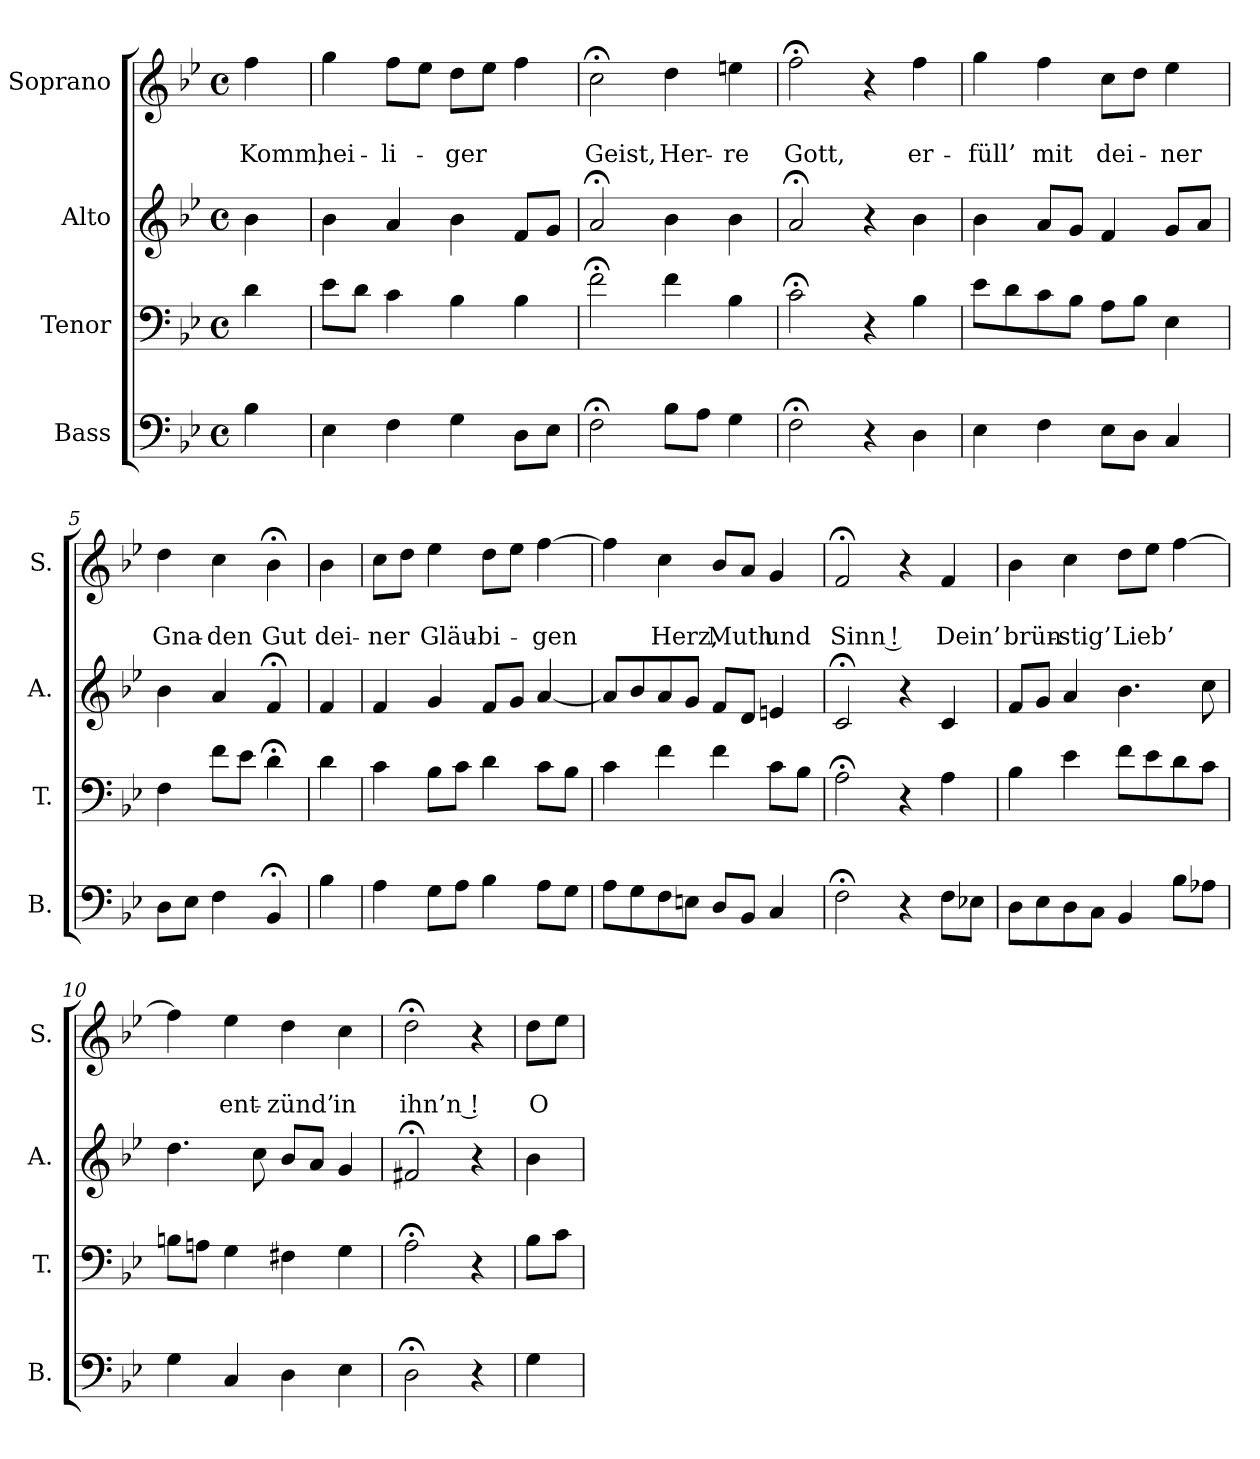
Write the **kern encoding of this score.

**kern	**kern	**kern	**kern	**text	**text
*part4	*part3	*part2	*part1	*part1	*part1
*staff4	*staff3	*staff2	*staff1	*staff1	*staff1
*I"Bass	*I"Tenor	*I"Alto	*I"Soprano	*	*
*I'B.	*I'T.	*I'A.	*I'S.	*	*
*clefF4	*clefF4	*clefG2	*clefG2	*	*
*k[b-e-]	*k[b-e-]	*k[b-e-]	*k[b-e-]	*	*
*B-:	*B-:	*B-:	*B-:	*	*
*M4/4	*M4/4	*M4/4	*M4/4	*	*
*met(c)	*met(c)	*met(c)	*met(c)	*	*
=	=	=	=	=	=
4B-\	4d\	4b-\	4ff\	.	Komm,
=1	=1	=1	=1	=1	=1
4E-\	8e-\L	4b-\	4gg\	.	hei-
.	8d\J	.	.	.	.
4F\	4c\	4a/	8ff\L	.	-li-
.	.	.	8ee-\J	.	.
4G\	4B-\	4b-\	8dd\L	.	-ger
.	.	.	8ee-\J	.	.
8D\L	4B-\	8f/L	4ff\	.	.
8E-\J	.	8g/J	.	.	.
=2	=2	=2	=2	=2	=2
2F;<\	2f;<\	2a;</	2cc;<\	.	Geist,
8B-\L	4f\	4b-\	4dd\	.	Her-
8A\J	.	.	.	.	.
4G\	4B-\	4b-\	4een\	.	-re
=3	=3	=3	=3	=3	=3
2F;<\	2c;<\	2a;</	2ff;<\	.	Gott,
4r	4r	4r	4r	.	.
4D\	4B-\	4b-\	4ff\	.	er-
=4	=4	=4	=4	=4	=4
4E-\	8e-\L	4b-\	4gg\	.	-füll’
.	8d\	.	.	.	.
4F\	8c\	8a/L	4ff\	.	mit
.	8B-\J	8g/J	.	.	.
8E-\L	8A\L	4f/	8cc\L	.	dei-
8D\J	8B-\J	.	8dd\J	.	.
4C/	4E-\	8g/L	4ee-\	.	-ner
.	.	8a/J	.	.	.
=5	=5	=5	=5	=5	=5
8D\L	4F\	4b-\	4dd\	.	Gna-
8E-\J	.	.	.	.	.
4F\	8f\L	4a/	4cc\	.	-den
.	8e-\J	.	.	.	.
4BB-;</	4d;<\	4f;</	4b-;<\	.	Gut
!!LO:LB:g=z
=5a	=5a	=5a	=5a	=5a	=5a
4B-\	4d\	4f/	4b-\	.	dei-
=6	=6	=6	=6	=6	=6
4A\	4c\	4f/	8cc\L	.	-ner
.	.	.	8dd\J	.	.
8G\L	8B-\L	4g/	4ee-\	.	Gläu-
8A\J	8c\J	.	.	.	.
4B-\	4d\	8f/L	8dd\L	.	-bi-
.	.	8g/J	8ee-\J	.	.
8A\L	8c\L	[4a/	[4ff\	.	-gen
8G\J	8B-\J	.	.	.	.
=7	=7	=7	=7	=7	=7
8A\L	4c\	8a/L]	4ff\]	.	.
8G\	.	8b-/	.	.	.
8F\	4f\	8a/	4cc\	.	Herz,
8En\J	.	8g/J	.	.	.
8D/L	4f\	8f/L	8b-/L	.	Muth
8BB-/J	.	8d/J	8a/J	.	.
4C/	8c\L	4en/	4g/	.	und
.	8B-\J	.	.	.	.
=8	=8	=8	=8	=8	=8
2F;<\	2A;<\	2c;</	2f;</	.	Sinn !
4r	4r	4r	4r	.	.
8F\L	4A\	4c/	4f/	.	Dein’
8E-X\J	.	.	.	.	.
=9	=9	=9	=9	=9	=9
8D\L	4B-\	8f/L	4b-\	.	brün-
8E-\	.	8g/J	.	.	.
8D\	4e-\	4a/	4cc\	.	-stig’
8C\J	.	.	.	.	.
4BB-/	8f\L	4.b-\	8dd\L	.	-Lieb’
.	8e-\	.	8ee-\J	.	.
8B-\L	8d\	.	[4ff\	.	.
8A-X\J	8c\J	8cc\	.	.	.
=10	=10	=10	=10	=10	=10
4G\	8Bn\L	4.dd\	4ff\]	.	.
.	8An\J	.	.	.	.
4C/	4G\	.	4ee-\	.	ent-
.	.	8cc\	.	.	.
4D\	4F#X\	8b-/L	4dd\	.	-zünd’
.	.	8a/J	.	.	.
4E-\	4G\	4g/	4cc\	.	in
=11	=11	=11	=11	=11	=11
2D;<\	2A;<\	2f#X;</	2dd;<\	.	ihn’n !
4r	4r	4r	4r	.	.
!!LO:PB:g=z
=11a	=11a	=11a	=11a	=11a	=11a
4G\	8B-\L	4b-\	8dd\L	.	O
.	8c\J	.	8ee-\J	.	.
=	=	=	=	=	=
*-	*-	*-	*-	*-	*-
